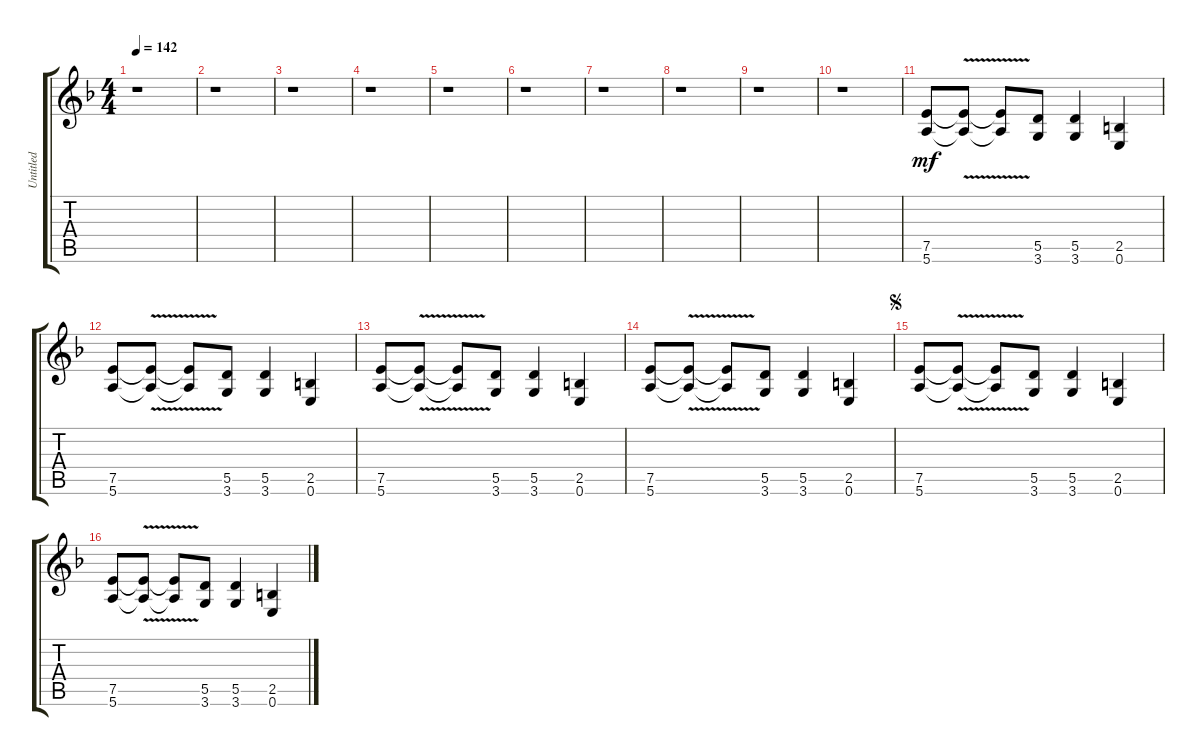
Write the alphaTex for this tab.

\track ("Untitled" "Untitled") {instrument overdrivenguitar}
\staff {score tabs}
\tuning (E4 B3 G3 D3 A2 E2) {hide}
\ts (4 4)
\tempo 142
\clef g2
\ks f
r.1{dy mf instrument overdrivenguitar} |
r.1 |
r.1 |
r.1 |
r.1 |
r.1 |
r.1 |
r.1 |
r.1 |
r.1 |
(7.5 5.6).8 (7.5{v t} 5.6{v t}).8 (7.5{v t} 5.6{v t}).8 (5.5 3.6).8 (5.5 3.6).4 (2.5 0.6).4 |
(7.5 5.6).8 (7.5{v t} 5.6{v t}).8 (7.5{v t} 5.6{v t}).8 (5.5 3.6).8 (5.5 3.6).4 (2.5 0.6).4 |
(7.5 5.6).8 (7.5{v t} 5.6{v t}).8 (7.5{v t} 5.6{v t}).8 (5.5 3.6).8 (5.5 3.6).4 (2.5 0.6).4 |
(7.5 5.6).8 (7.5{v t} 5.6{v t}).8 (7.5{v t} 5.6{v t}).8 (5.5 3.6).8 (5.5 3.6).4 (2.5 0.6).4 |
\jump segno
(7.5 5.6).8 (7.5{v t} 5.6{v t}).8 (7.5{v t} 5.6{v t}).8 (5.5 3.6).8 (5.5 3.6).4 (2.5 0.6).4 |
(7.5 5.6).8 (7.5{v t} 5.6{v t}).8 (7.5{v t} 5.6{v t}).8 (5.5 3.6).8 (5.5 3.6).4 (2.5 0.6).4
